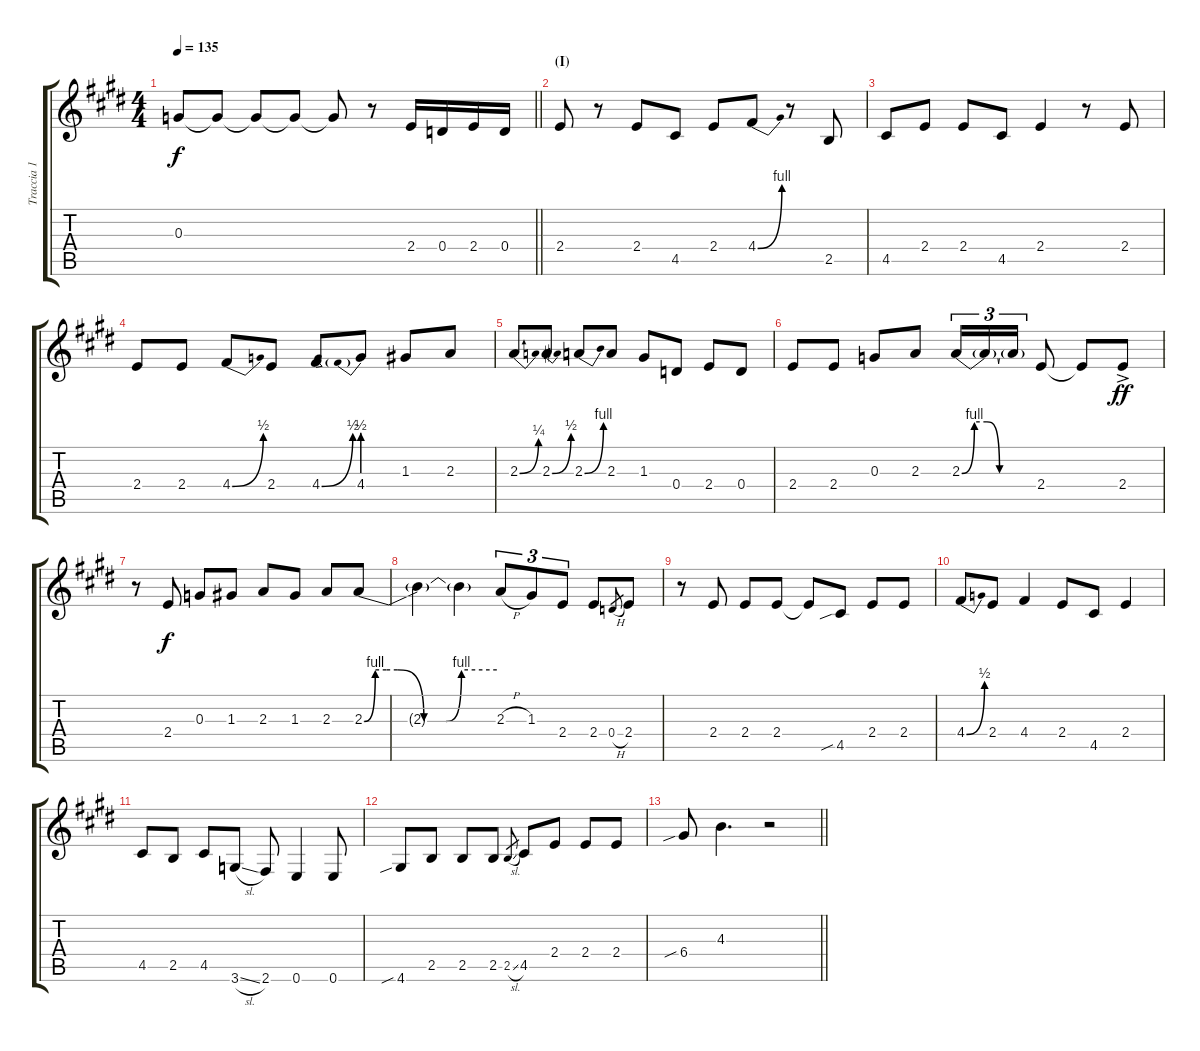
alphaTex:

\track ("Traccia 1" "Traccia 1") {instrument overdrivenguitar}
\staff {score tabs}
\tuning (E4 B3 G3 D3 A2 E2) {hide}
\ts (4 4)
\tempo 135
\clef g2
\barLineRight lightlight
\ks e
0.3{t}.8{dy f} 0.3{t}.8 0.3{t}.8 0.3{t}.8 0.3{t}.8 r.8 2.4.16 0.4.16 2.4.16 0.4.16 |
\section ("" "(I)")
2.4.8 r.8 2.4.8 4.5.8 2.4.8 4.4{be (bend 0 0 60 4)}.8 r.8 2.5.8 |
4.5.8 2.4.8 2.4.8 4.5.8 2.4.4 r.8 2.4.8 |
2.4.8 2.4.8 4.4{be (bend 0 0 60 2)}.8 2.4.8 4.4{be (bend 0 0 60 2)}.8 4.4{be (prebend 0 2 60 2)}.8 1.3.8 2.3.8 |
2.3{be (bend 0 0 60 1)}.8 2.3{be (bend 0 0 60 2)}.8 2.3{be (bend 0 0 60 4)}.8 2.3.8 1.3.8 0.4.8 2.4.8 0.4.8 |
2.4.8 2.4.8 0.3.8 2.3.8 2.3{be (custom 0 0 10 4 20 4 30 0 60 0)}.16{tu (3 2)} 2.3{t}.16{tu (3 2)} 2.3{t}.16{tu (3 2)} 2.4.8 2.4{t}.8 2.4{ac}.8{dy ff} |
r.8 2.4.8{dy f} 0.3.8 1.3.8 2.3.8 1.3.8 2.3.8 2.3{be (custom 0 0 5 4 10 4 15 4 27 0 37 0 44 4 60 4)}.8 |
2.3{t}.4 2.3{t}.4 2.3{h}.8{tu (3 2)} 1.3.8{tu (3 2)} 2.4.8{tu (3 2)} 2.4.8 0.4{h}.8{gr} 2.4.8 |
r.8 2.4.8{volume 1} 2.4.8 2.4.8 2.4{t}.8 4.5{sib}.8 2.4.8 2.4.8 |
4.4{be (bend 0 0 60 2)}.8 2.4.8 4.4.4 2.4.8 4.5.8 2.4.4 |
4.5.8 2.5.8 4.5.8 3.6{sl}.8 2.6.8 0.6.4 0.6.8 |
4.6{sib}.8 2.5.8 2.5.8 2.5.8 2.5{sl}.8{gr} 4.5.8 2.4.8 2.4.8 2.4.8 |
\barLineRight lightlight
6.4{sib}.8 4.3.4{d} r.2
